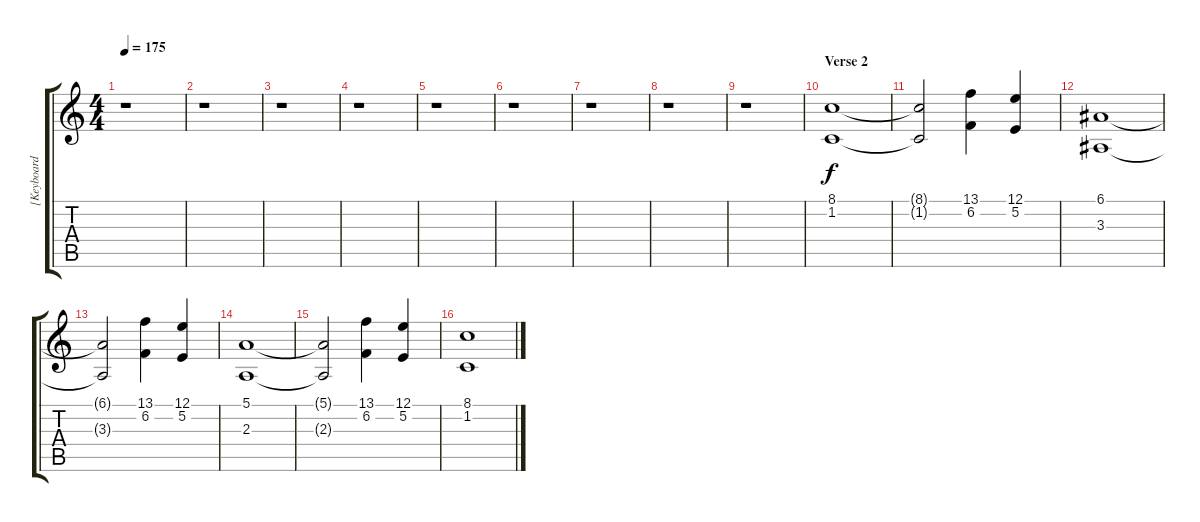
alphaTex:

\track ("[Keyboard Rythm]" "[Keyboard ") {instrument choiraahs}
\staff {score tabs}
\tuning (E4 B3 G3 D3 A2 E2) {hide}
\ts (4 4)
\tempo 175
\clef g2
\ks c
r.1{dy f} |
r.1 |
r.1 |
r.1 |
r.1 |
r.1 |
r.1 |
r.1 |
r.1 |
\section ("" "Verse 2")
(8.1 1.2).1 |
(8.1{t} 1.2{t}).2 (13.1 6.2).4 (12.1 5.2).4 |
(6.1 3.3).1 |
(6.1{t} 3.3{t}).2 (13.1 6.2).4 (12.1 5.2).4 |
(5.1 2.3).1 |
(5.1{t} 2.3{t}).2 (13.1 6.2).4 (12.1 5.2).4 |
(8.1 1.2).1
